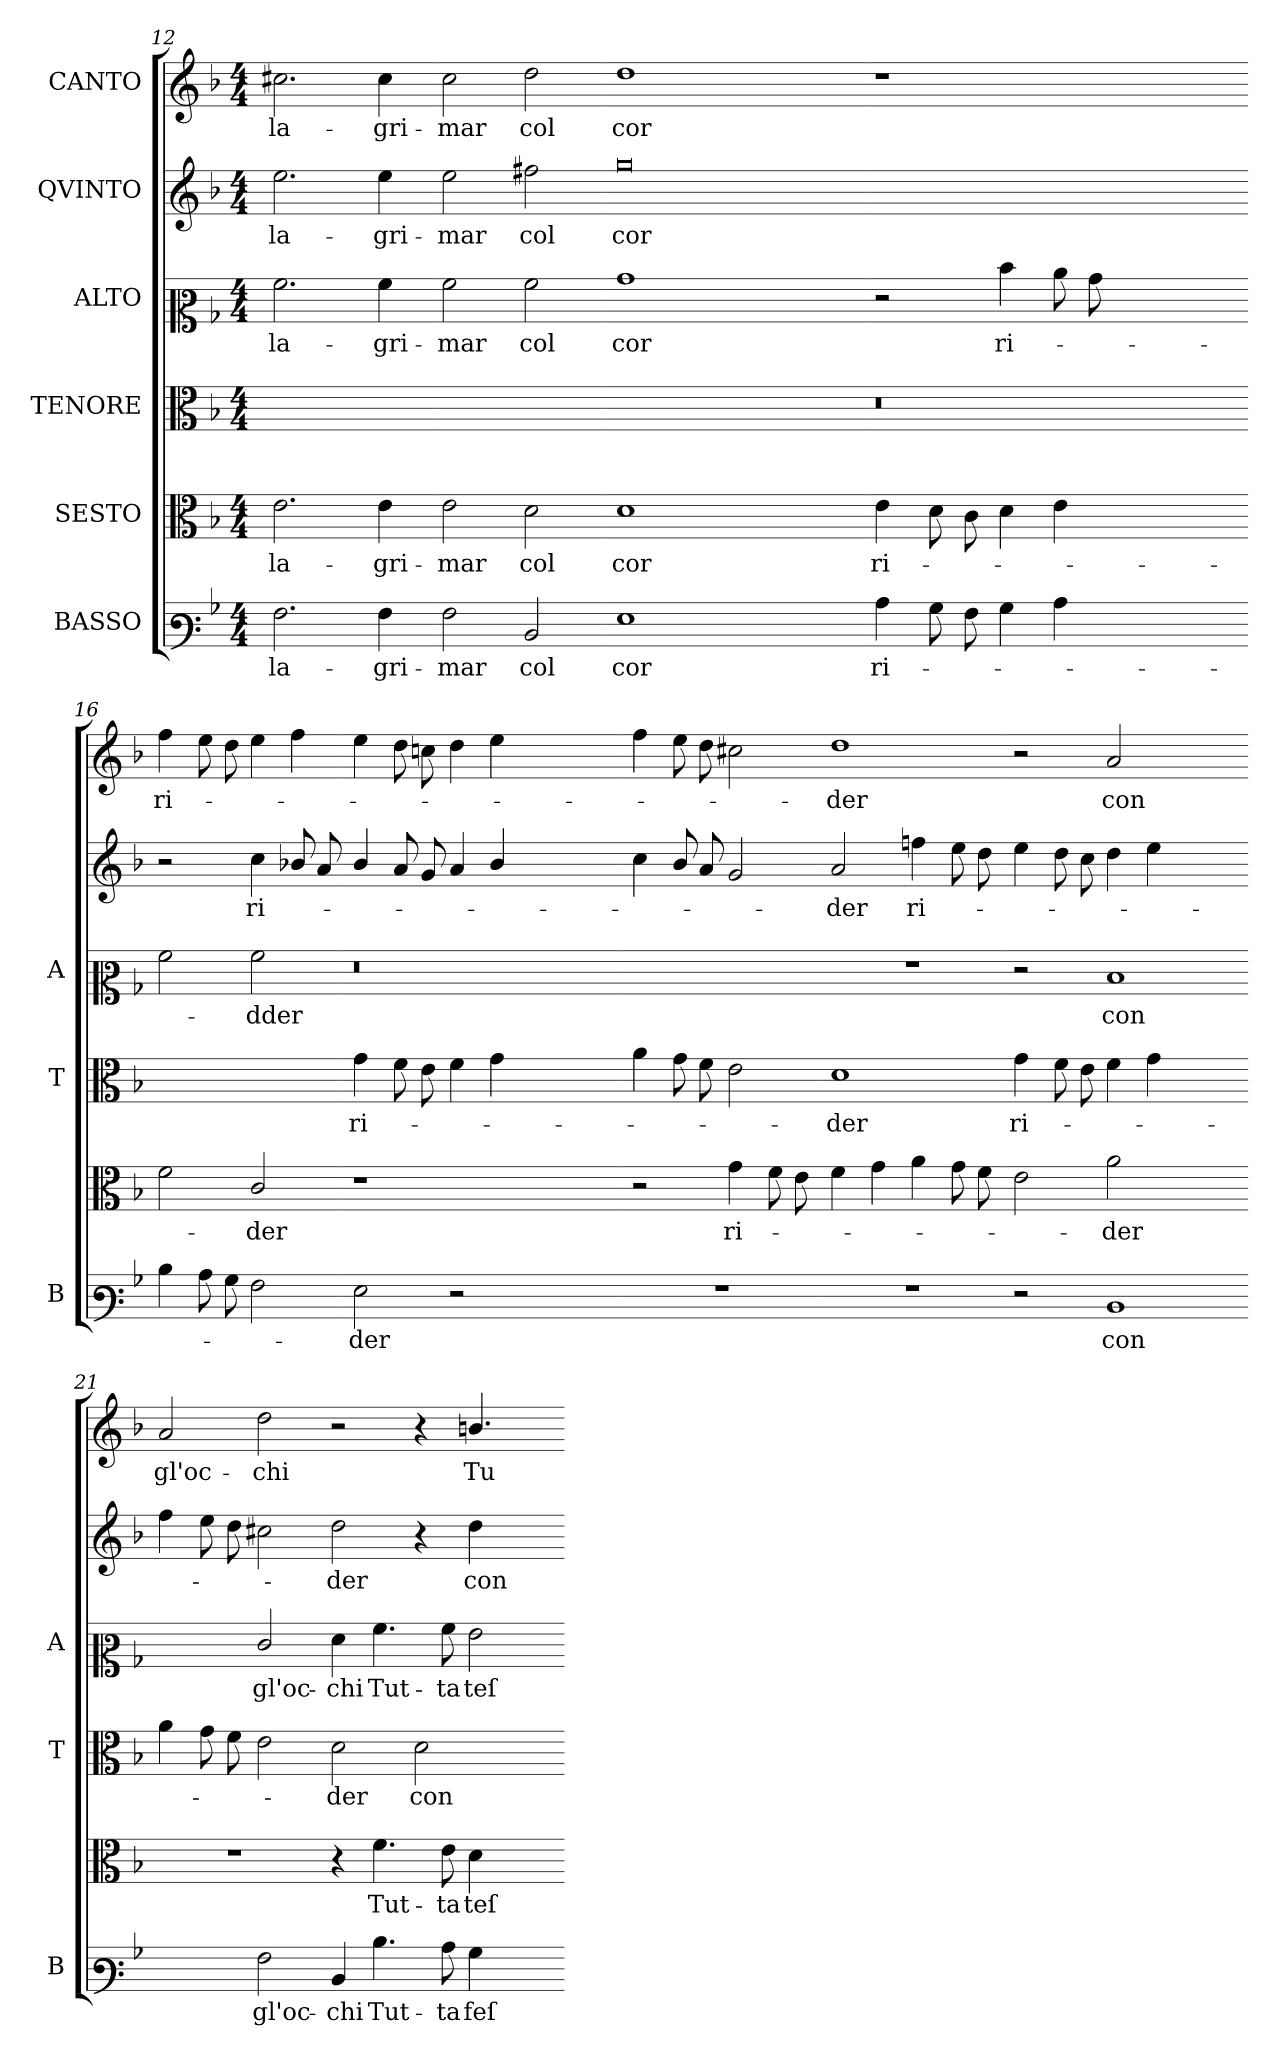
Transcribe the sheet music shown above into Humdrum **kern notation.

**kern	**text	**kern	**text	**kern	**text	**kern	**text	**kern	**text	**kern	**text
*part6	*part6	*part5	*part5	*part4	*part4	*part3	*part3	*part2	*part2	*part1	*part1
*staff6	*staff6	*staff5	*staff5	*staff4	*staff4	*staff3	*staff3	*staff2	*staff2	*staff1	*staff1
*I"BASSO	*	*I"SESTO	*	*I"TENORE	*	*I"ALTO	*	*I"QVINTO	*	*I"CANTO	*
*I'B	*	*	*	*I'T	*	*I'A	*	*	*	*	*
*clefF3	*	*clefC3	*	*clefC3	*	*clefC2	*	*clefG2	*	*clefG2	*
*k[b-]	*	*k[b-]	*	*k[b-]	*	*k[b-]	*	*k[b-]	*	*k[b-]	*
*M4/4	*	*M4/4	*	*M4/4	*	*M4/4	*	*M4/4	*	*M4/4	*
=12	=12	=12	=12	=12	=12	=12	=12	=12	=12	=12	=12
2.A\	la-	2.e\	la-	1ryy	.	2.a\	la-	2.ee\	la-	2.cc#X\	la-
4A\	-gri-	4e\	-gri-	.	.	4a\	-gri-	4ee\	-gri-	4cc#\	-gri-
=13-	=13-	=13-	=13-	=13-	=13-	=13-	=13-	=13-	=13-	=13-	=13-
2A\	-mar	2e\	-mar	1ryy	.	2a\	-mar	2ee\	-mar	2cc#\	-mar
2D/	col	2d\	col	.	.	2a\	col	2ff#X\	col	2dd\	col
=14-	=14-	=14-	=14-	=14-	=14-	=14-	=14-	=14-	=14-	=14-	=14-
1G	cor	1d	cor	0ryy	.	1b-	cor	0gg	cor	1dd	cor
1ryy	.	1ryy	.	.	.	1ryy	.	.	.	1ryy	.
=15-	=15-	=15-	=15-	=15-	=15-	=15-	=15-	=15-	=15-	=15-	=15-
4c\	ri-	4e\	ri-	0r	.	2r	.	0ryy	.	1r	.
8B-\	.	8d\	.	.	.	.	.	.	.	.	.
8A\	.	8c\	.	.	.	.	.	.	.	.	.
4B-\	.	4d\	.	.	.	4dd\	ri-	.	.	.	.
4c\	.	4e\	.	.	.	8cc\	.	.	.	.	.
.	.	.	.	.	.	8b-\	.	.	.	.	.
1ryy	.	1ryy	.	.	.	1ryy	.	.	.	1ryy	.
=16-	=16-	=16-	=16-	=16-	=16-	=16-	=16-	=16-	=16-	=16-	=16-
4d\	.	2f\	.	1ryy	.	2a\	.	2r	.	4ff\	ri-
8c\	.	.	.	.	.	.	.	.	.	8ee\	.
8B-\	.	.	.	.	.	.	.	.	.	8dd\	.
2A\	.	2c/	-der	.	.	2a\	-dder	4cc\	ri-	4ee\	.
.	.	.	.	.	.	.	.	8b-X/	.	4ff\	.
.	.	.	.	.	.	.	.	8a/	.	.	.
=17-	=17-	=17-	=17-	=17-	=17-	=17-	=17-	=17-	=17-	=17-	=17-
2G\	-der	1r	.	4g\	ri-	0r	.	4b-/	.	4ee\	.
.	.	.	.	8f\	.	.	.	8a/	.	8dd\	.
.	.	.	.	8e\	.	.	.	8g/	.	8ccn\	.
2r	.	.	.	4f\	.	.	.	4a/	.	4dd\	.
.	.	.	.	4g\	.	.	.	4b-/	.	4ee\	.
1ryy	.	1ryy	.	1ryy	.	.	.	1ryy	.	1ryy	.
=18-	=18-	=18-	=18-	=18-	=18-	=18-	=18-	=18-	=18-	=18-	=18-
1r	.	2r	.	4a\	.	1ryy	.	4cc\	.	4ff\	.
.	.	.	.	8g\	.	.	.	8b-/	.	8ee\	.
.	.	.	.	8f\	.	.	.	8a/	.	8dd\	.
.	.	4g\	ri-	2e\	.	.	.	2g/	.	2cc#X\	.
.	.	8f\	.	.	.	.	.	.	.	.	.
.	.	8e\	.	.	.	.	.	.	.	.	.
=19-	=19-	=19-	=19-	=19-	=19-	=19-	=19-	=19-	=19-	=19-	=19-
1r	.	4f\	.	1d	-der	1r	.	2a/	-der	1dd	-der
.	.	4g\	.	.	.	.	.	.	.	.	.
.	.	4a\	.	.	.	.	.	4ffn\	ri-	.	.
.	.	8g\	.	.	.	.	.	8ee\	.	.	.
.	.	8f\	.	.	.	.	.	8dd\	.	.	.
=20-	=20-	=20-	=20-	=20-	=20-	=20-	=20-	=20-	=20-	=20-	=20-
2r	.	2e\	.	4g\	ri-	2r	.	4ee\	.	2r	.
.	.	.	.	8f\	.	.	.	8dd\	.	.	.
.	.	.	.	8e\	.	.	.	8cc\	.	.	.
1D/	con	2a\	-der	4f\	.	1d/	con	4dd\	.	2a/	con
.	.	.	.	4g\	.	.	.	4ee\	.	.	.
.	.	2ryy	.	2ryy	.	.	.	2ryy	.	2ryy	.
=21-	=21-	=21-	=21-	=21-	=21-	=21-	=21-	=21-	=21-	=21-	=21-
2ryy	.	1r	.	4a\	.	2ryy	.	4ff\	.	2a/	gl'oc-
.	.	.	.	8g\	.	.	.	8ee\	.	.	.
.	.	.	.	8f\	.	.	.	8dd\	.	.	.
2A\	gl'oc-	.	.	2e\	.	2e/	gl'oc-	2cc#X\	.	2dd\	-chi
=22-	=22-	=22-	=22-	=22-	=22-	=22-	=22-	=22-	=22-	=22-	=22-
4D/	-chi	4r	.	2d\	-der	4f\	-chi	2dd\	-der	2r	.
4.d\	Tut-	4.f\	Tut-	.	.	4.a\	Tut-	.	.	.	.
.	.	.	.	2d\	con	.	.	4r	.	4r	.
8c\	-ta	8e\	-ta	.	.	8a\	-ta	.	.	.	.
4B-\	feſ-	4d\	teſ-	.	.	2g\	teſ-	4dd\	con	4.bn/	Tu-
4ryy	.	4ryy	.	4ryy	.	.	.	4ryy	.	.	.
.	.	.	.	.	.	.	.	.	.	8ryy	.
=-	=-	=-	=-	=-	=-	=-	=-	=-	=-	=-	=-
*-	*-	*-	*-	*-	*-	*-	*-	*-	*-	*-	*-
